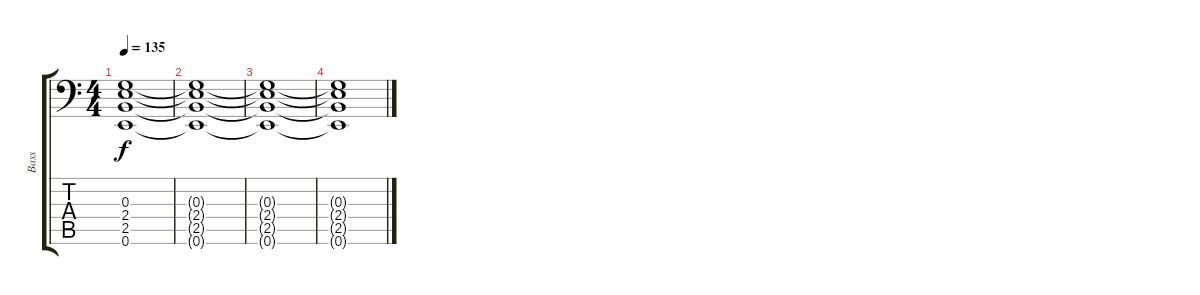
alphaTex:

\track ("Bass" "Bass") {instrument electricbassfinger}
\staff {score tabs}
\tuning (E3 B2 G2 D2 A1 E1) {hide}
\ts (4 4)
\tempo 135
\clef f4
\ks c
(0.3{t} 2.4{t} 2.5{t} 0.6{t}).1{dy f} |
(0.3{t} 2.4{t} 2.5{t} 0.6{t}).1 |
(0.3{t} 2.4{t} 2.5{t} 0.6{t}).1 |
(0.3{t} 2.4{t} 2.5{t} 0.6{t}).1
